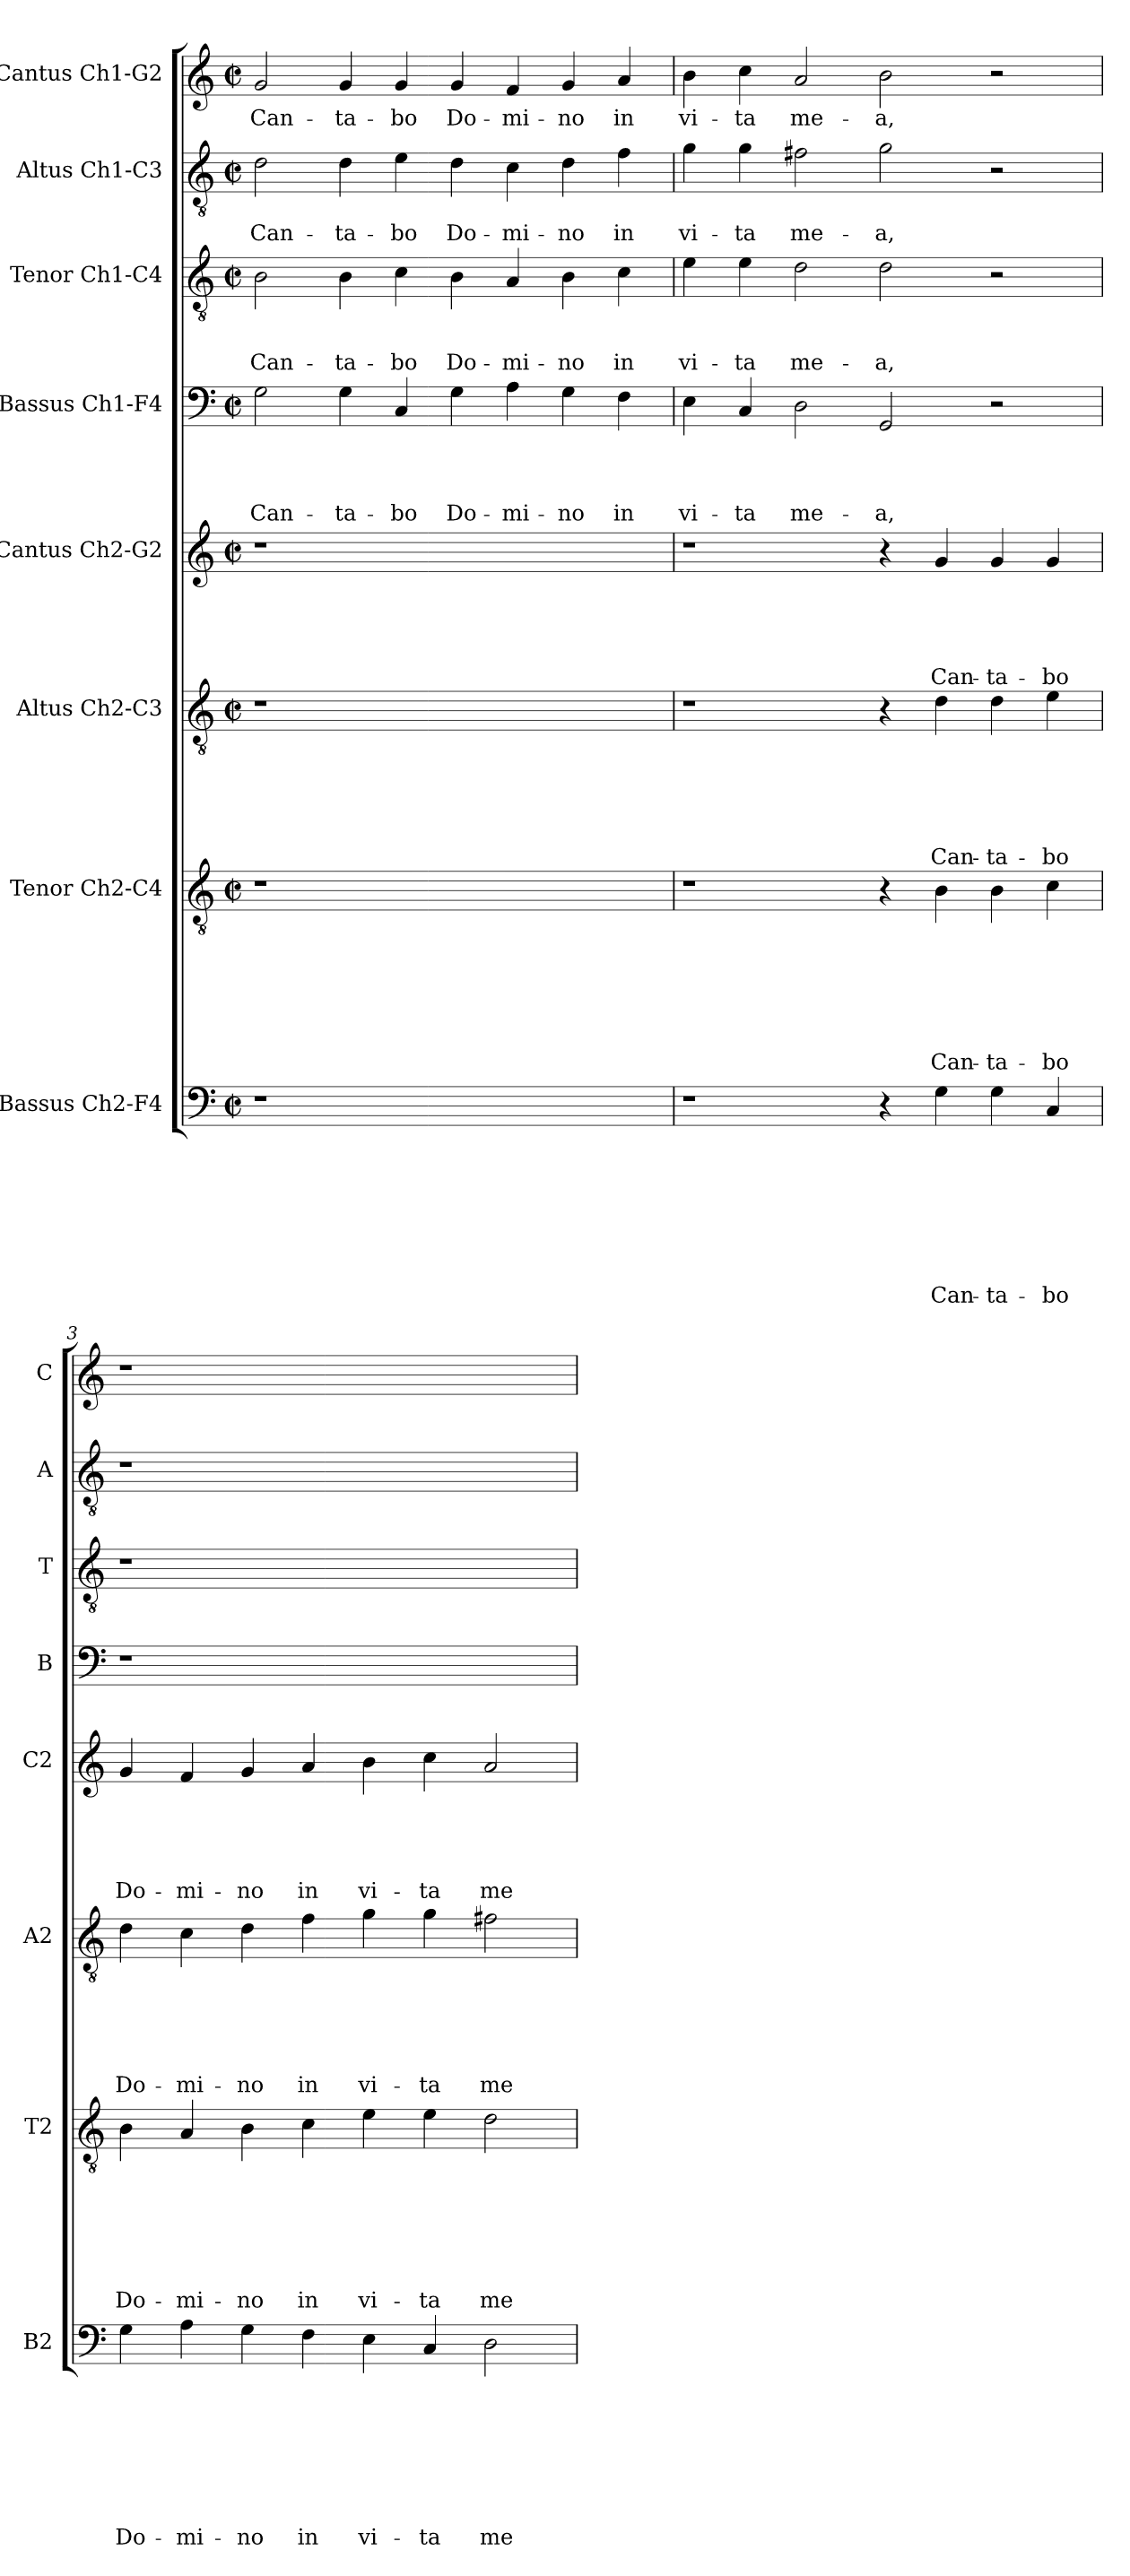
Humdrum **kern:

**kern	**text	**text	**text	**text	**text	**text	**text	**text	**kern	**text	**text	**text	**text	**text	**text	**text	**kern	**text	**text	**text	**text	**text	**text	**kern	**text	**text	**text	**text	**text	**kern	**text	**text	**text	**text	**kern	**text	**text	**text	**kern	**text	**text	**kern	**text
*part8	*part8	*part8	*part8	*part8	*part8	*part8	*part8	*part8	*part7	*part7	*part7	*part7	*part7	*part7	*part7	*part7	*part6	*part6	*part6	*part6	*part6	*part6	*part6	*part5	*part5	*part5	*part5	*part5	*part5	*part4	*part4	*part4	*part4	*part4	*part3	*part3	*part3	*part3	*part2	*part2	*part2	*part1	*part1
*staff8	*staff8	*staff8	*staff8	*staff8	*staff8	*staff8	*staff8	*staff8	*staff7	*staff7	*staff7	*staff7	*staff7	*staff7	*staff7	*staff7	*staff6	*staff6	*staff6	*staff6	*staff6	*staff6	*staff6	*staff5	*staff5	*staff5	*staff5	*staff5	*staff5	*staff4	*staff4	*staff4	*staff4	*staff4	*staff3	*staff3	*staff3	*staff3	*staff2	*staff2	*staff2	*staff1	*staff1
*I"Bassus Ch2-F4	*	*	*	*	*	*	*	*	*I"Tenor Ch2-C4	*	*	*	*	*	*	*	*I"Altus Ch2-C3	*	*	*	*	*	*	*I"Cantus Ch2-G2	*	*	*	*	*	*I"Bassus Ch1-F4	*	*	*	*	*I"Tenor Ch1-C4	*	*	*	*I"Altus Ch1-C3	*	*	*I"Cantus Ch1-G2	*
*I'B2	*	*	*	*	*	*	*	*	*I'T2	*	*	*	*	*	*	*	*I'A2	*	*	*	*	*	*	*I'C2	*	*	*	*	*	*I'B	*	*	*	*	*I'T	*	*	*	*I'A	*	*	*I'C	*
*clefF4	*	*	*	*	*	*	*	*	*clefGv2	*	*	*	*	*	*	*	*clefGv2	*	*	*	*	*	*	*clefG2	*	*	*	*	*	*clefF4	*	*	*	*	*clefGv2	*	*	*	*clefGv2	*	*	*clefG2	*
*k[]	*	*	*	*	*	*	*	*	*k[]	*	*	*	*	*	*	*	*k[]	*	*	*	*	*	*	*k[]	*	*	*	*	*	*k[]	*	*	*	*	*k[]	*	*	*	*k[]	*	*	*k[]	*
*C:	*	*	*	*	*	*	*	*	*C:	*	*	*	*	*	*	*	*C:	*	*	*	*	*	*	*C:	*	*	*	*	*	*C:	*	*	*	*	*C:	*	*	*	*C:	*	*	*C:	*
*M2/2	*	*	*	*	*	*	*	*	*M2/2	*	*	*	*	*	*	*	*M2/2	*	*	*	*	*	*	*M2/2	*	*	*	*	*	*M2/2	*	*	*	*	*M2/2	*	*	*	*M2/2	*	*	*M2/2	*
*met(c|)	*	*	*	*	*	*	*	*	*met(c|)	*	*	*	*	*	*	*	*met(c|)	*	*	*	*	*	*	*met(c|)	*	*	*	*	*	*met(c|)	*	*	*	*	*met(c|)	*	*	*	*met(c|)	*	*	*met(c|)	*
=1	=1	=1	=1	=1	=1	=1	=1	=1	=1	=1	=1	=1	=1	=1	=1	=1	=1	=1	=1	=1	=1	=1	=1	=1	=1	=1	=1	=1	=1	=1	=1	=1	=1	=1	=1	=1	=1	=1	=1	=1	=1	=1	=1
!	!	!	!	!	!	!	!	!	!	!	!	!	!	!	!	!	!	!	!	!	!	!	!	!	!	!	!	!	!	!	!	!	!	!LO:LY:b	!	!	!	!LO:LY:b	!	!	!LO:LY:b	!	!LO:LY:b
1r	.	.	.	.	.	.	.	.	1r	.	.	.	.	.	.	.	1r	.	.	.	.	.	.	1r	.	.	.	.	.	2G\	.	.	.	Can-	2B\	.	.	Can-	2d\	.	Can-	2g/	Can-
!	!	!	!	!	!	!	!	!	!	!	!	!	!	!	!	!	!	!	!	!	!	!	!	!	!	!	!	!	!	!	!	!	!	!LO:LY:b	!	!	!	!LO:LY:b	!	!	!LO:LY:b	!	!LO:LY:b
.	.	.	.	.	.	.	.	.	.	.	.	.	.	.	.	.	.	.	.	.	.	.	.	.	.	.	.	.	.	4G\	.	.	.	-ta-	4B\	.	.	-ta-	4d\	.	-ta-	4g/	-ta-
!	!	!	!	!	!	!	!	!	!	!	!	!	!	!	!	!	!	!	!	!	!	!	!	!	!	!	!	!	!	!	!	!	!	!LO:LY:b	!	!	!	!LO:LY:b	!	!	!LO:LY:b	!	!LO:LY:b
.	.	.	.	.	.	.	.	.	.	.	.	.	.	.	.	.	.	.	.	.	.	.	.	.	.	.	.	.	.	4C/	.	.	.	-bo	4c\	.	.	-bo	4e\	.	-bo	4g/	-bo
!	!	!	!	!	!	!	!	!	!	!	!	!	!	!	!	!	!	!	!	!	!	!	!	!	!	!	!	!	!	!	!	!	!	!LO:LY:b	!	!	!	!LO:LY:b	!	!	!LO:LY:b	!	!LO:LY:b
1ryy	.	.	.	.	.	.	.	.	1ryy	.	.	.	.	.	.	.	1ryy	.	.	.	.	.	.	1ryy	.	.	.	.	.	4G\	.	.	.	Do-	4B\	.	.	Do-	4d\	.	Do-	4g/	Do-
!	!	!	!	!	!	!	!	!	!	!	!	!	!	!	!	!	!	!	!	!	!	!	!	!	!	!	!	!	!	!	!	!	!	!LO:LY:b	!	!	!	!LO:LY:b	!	!	!LO:LY:b	!	!LO:LY:b
.	.	.	.	.	.	.	.	.	.	.	.	.	.	.	.	.	.	.	.	.	.	.	.	.	.	.	.	.	.	4A\	.	.	.	-mi-	4A/	.	.	-mi-	4c\	.	-mi-	4f/	-mi-
!	!	!	!	!	!	!	!	!	!	!	!	!	!	!	!	!	!	!	!	!	!	!	!	!	!	!	!	!	!	!	!	!	!	!LO:LY:b	!	!	!	!LO:LY:b	!	!	!LO:LY:b	!	!LO:LY:b
.	.	.	.	.	.	.	.	.	.	.	.	.	.	.	.	.	.	.	.	.	.	.	.	.	.	.	.	.	.	4G\	.	.	.	-no	4B\	.	.	-no	4d\	.	-no	4g/	-no
!	!	!	!	!	!	!	!	!	!	!	!	!	!	!	!	!	!	!	!	!	!	!	!	!	!	!	!	!	!	!	!	!	!	!LO:LY:b	!	!	!	!LO:LY:b	!	!	!LO:LY:b	!	!LO:LY:b
.	.	.	.	.	.	.	.	.	.	.	.	.	.	.	.	.	.	.	.	.	.	.	.	.	.	.	.	.	.	4F\	.	.	.	in	4c\	.	.	in	4f\	.	in	4a/	in
=2	=2	=2	=2	=2	=2	=2	=2	=2	=2	=2	=2	=2	=2	=2	=2	=2	=2	=2	=2	=2	=2	=2	=2	=2	=2	=2	=2	=2	=2	=2	=2	=2	=2	=2	=2	=2	=2	=2	=2	=2	=2	=2	=2
!	!	!	!	!	!	!	!	!	!	!	!	!	!	!	!	!	!	!	!	!	!	!	!	!	!	!	!	!	!	!	!	!	!	!LO:LY:b	!	!	!	!LO:LY:b	!	!	!LO:LY:b	!	!LO:LY:b
1r	.	.	.	.	.	.	.	.	1r	.	.	.	.	.	.	.	1r	.	.	.	.	.	.	1r	.	.	.	.	.	4E\	.	.	.	vi-	4e\	.	.	vi-	4g\	.	vi-	4b\	vi-
!	!	!	!	!	!	!	!	!	!	!	!	!	!	!	!	!	!	!	!	!	!	!	!	!	!	!	!	!	!	!	!	!	!	!LO:LY:b	!	!	!	!LO:LY:b	!	!	!LO:LY:b	!	!LO:LY:b
.	.	.	.	.	.	.	.	.	.	.	.	.	.	.	.	.	.	.	.	.	.	.	.	.	.	.	.	.	.	4C/	.	.	.	-ta	4e\	.	.	-ta	4g\	.	-ta	4cc\	-ta
!	!	!	!	!	!	!	!	!	!	!	!	!	!	!	!	!	!	!	!	!	!	!	!	!	!	!	!	!	!	!	!	!	!	!LO:LY:b	!	!	!	!LO:LY:b	!	!	!LO:LY:b	!	!LO:LY:b
.	.	.	.	.	.	.	.	.	.	.	.	.	.	.	.	.	.	.	.	.	.	.	.	.	.	.	.	.	.	2D\	.	.	.	me-	2d\	.	.	me-	2f#X\	.	me-	2a/	me-
!	!	!	!	!	!	!	!	!	!	!	!	!	!	!	!	!	!	!	!	!	!	!	!	!	!	!	!	!	!	!	!	!	!	!LO:LY:b	!	!	!	!LO:LY:b	!	!	!LO:LY:b	!	!LO:LY:b
4r	.	.	.	.	.	.	.	.	4r	.	.	.	.	.	.	.	4r	.	.	.	.	.	.	4r	.	.	.	.	.	2GG/	.	.	.	-a,	2d\	.	.	-a,	2g\	.	-a,	2b\	-a,
!	!	!	!	!	!	!	!	!LO:LY:b	!	!	!	!	!	!	!	!LO:LY:b	!	!	!	!	!	!	!LO:LY:b	!	!	!	!	!	!LO:LY:b	!	!	!	!	!	!	!	!	!	!	!	!	!	!
4G\	.	.	.	.	.	.	.	Can-	4B\	.	.	.	.	.	.	Can-	4d\	.	.	.	.	.	Can-	4g/	.	.	.	.	Can-	.	.	.	.	.	.	.	.	.	.	.	.	.	.
!	!	!	!	!	!	!	!	!LO:LY:b	!	!	!	!	!	!	!	!LO:LY:b	!	!	!	!	!	!	!LO:LY:b	!	!	!	!	!	!LO:LY:b	!	!	!	!	!	!	!	!	!	!	!	!	!	!
4G\	.	.	.	.	.	.	.	-ta-	4B\	.	.	.	.	.	.	-ta-	4d\	.	.	.	.	.	-ta-	4g/	.	.	.	.	-ta-	2r	.	.	.	.	2r	.	.	.	2r	.	.	2r	.
!	!	!	!	!	!	!	!	!LO:LY:b	!	!	!	!	!	!	!	!LO:LY:b	!	!	!	!	!	!	!LO:LY:b	!	!	!	!	!	!LO:LY:b	!	!	!	!	!	!	!	!	!	!	!	!	!	!
4C/	.	.	.	.	.	.	.	-bo	4c\	.	.	.	.	.	.	-bo	4e\	.	.	.	.	.	-bo	4g/	.	.	.	.	-bo	.	.	.	.	.	.	.	.	.	.	.	.	.	.
=3	=3	=3	=3	=3	=3	=3	=3	=3	=3	=3	=3	=3	=3	=3	=3	=3	=3	=3	=3	=3	=3	=3	=3	=3	=3	=3	=3	=3	=3	=3	=3	=3	=3	=3	=3	=3	=3	=3	=3	=3	=3	=3	=3
!	!	!	!	!	!	!	!	!LO:LY:b	!	!	!	!	!	!	!	!LO:LY:b	!	!	!	!	!	!	!LO:LY:b	!	!	!	!	!	!LO:LY:b	!	!	!	!	!	!	!	!	!	!	!	!	!	!
4G\	.	.	.	.	.	.	.	Do-	4B\	.	.	.	.	.	.	Do-	4d\	.	.	.	.	.	Do-	4g/	.	.	.	.	Do-	1r	.	.	.	.	1r	.	.	.	1r	.	.	1r	.
!	!	!	!	!	!	!	!	!LO:LY:b	!	!	!	!	!	!	!	!LO:LY:b	!	!	!	!	!	!	!LO:LY:b	!	!	!	!	!	!LO:LY:b	!	!	!	!	!	!	!	!	!	!	!	!	!	!
4A\	.	.	.	.	.	.	.	-mi-	4A/	.	.	.	.	.	.	-mi-	4c\	.	.	.	.	.	-mi-	4f/	.	.	.	.	-mi-	.	.	.	.	.	.	.	.	.	.	.	.	.	.
!	!	!	!	!	!	!	!	!LO:LY:b	!	!	!	!	!	!	!	!LO:LY:b	!	!	!	!	!	!	!LO:LY:b	!	!	!	!	!	!LO:LY:b	!	!	!	!	!	!	!	!	!	!	!	!	!	!
4G\	.	.	.	.	.	.	.	-no	4B\	.	.	.	.	.	.	-no	4d\	.	.	.	.	.	-no	4g/	.	.	.	.	-no	.	.	.	.	.	.	.	.	.	.	.	.	.	.
!	!	!	!	!	!	!	!	!LO:LY:b	!	!	!	!	!	!	!	!LO:LY:b	!	!	!	!	!	!	!LO:LY:b	!	!	!	!	!	!LO:LY:b	!	!	!	!	!	!	!	!	!	!	!	!	!	!
4F\	.	.	.	.	.	.	.	in	4c\	.	.	.	.	.	.	in	4f\	.	.	.	.	.	in	4a/	.	.	.	.	in	.	.	.	.	.	.	.	.	.	.	.	.	.	.
!	!	!	!	!	!	!	!	!LO:LY:b	!	!	!	!	!	!	!	!LO:LY:b	!	!	!	!	!	!	!LO:LY:b	!	!	!	!	!	!LO:LY:b	!	!	!	!	!	!	!	!	!	!	!	!	!	!
4E\	.	.	.	.	.	.	.	vi-	4e\	.	.	.	.	.	.	vi-	4g\	.	.	.	.	.	vi-	4b\	.	.	.	.	vi-	1ryy	.	.	.	.	1ryy	.	.	.	1ryy	.	.	1ryy	.
!	!	!	!	!	!	!	!	!LO:LY:b	!	!	!	!	!	!	!	!LO:LY:b	!	!	!	!	!	!	!LO:LY:b	!	!	!	!	!	!LO:LY:b	!	!	!	!	!	!	!	!	!	!	!	!	!	!
4C/	.	.	.	.	.	.	.	-ta	4e\	.	.	.	.	.	.	-ta	4g\	.	.	.	.	.	-ta	4cc\	.	.	.	.	-ta	.	.	.	.	.	.	.	.	.	.	.	.	.	.
!	!	!	!	!	!	!	!	!LO:LY:b	!	!	!	!	!	!	!	!LO:LY:b	!	!	!	!	!	!	!LO:LY:b	!	!	!	!	!	!LO:LY:b	!	!	!	!	!	!	!	!	!	!	!	!	!	!
2D\	.	.	.	.	.	.	.	me-	2d\	.	.	.	.	.	.	me-	2f#X\	.	.	.	.	.	me-	2a/	.	.	.	.	me-	.	.	.	.	.	.	.	.	.	.	.	.	.	.
=	=	=	=	=	=	=	=	=	=	=	=	=	=	=	=	=	=	=	=	=	=	=	=	=	=	=	=	=	=	=	=	=	=	=	=	=	=	=	=	=	=	=	=
*-	*-	*-	*-	*-	*-	*-	*-	*-	*-	*-	*-	*-	*-	*-	*-	*-	*-	*-	*-	*-	*-	*-	*-	*-	*-	*-	*-	*-	*-	*-	*-	*-	*-	*-	*-	*-	*-	*-	*-	*-	*-	*-	*-
